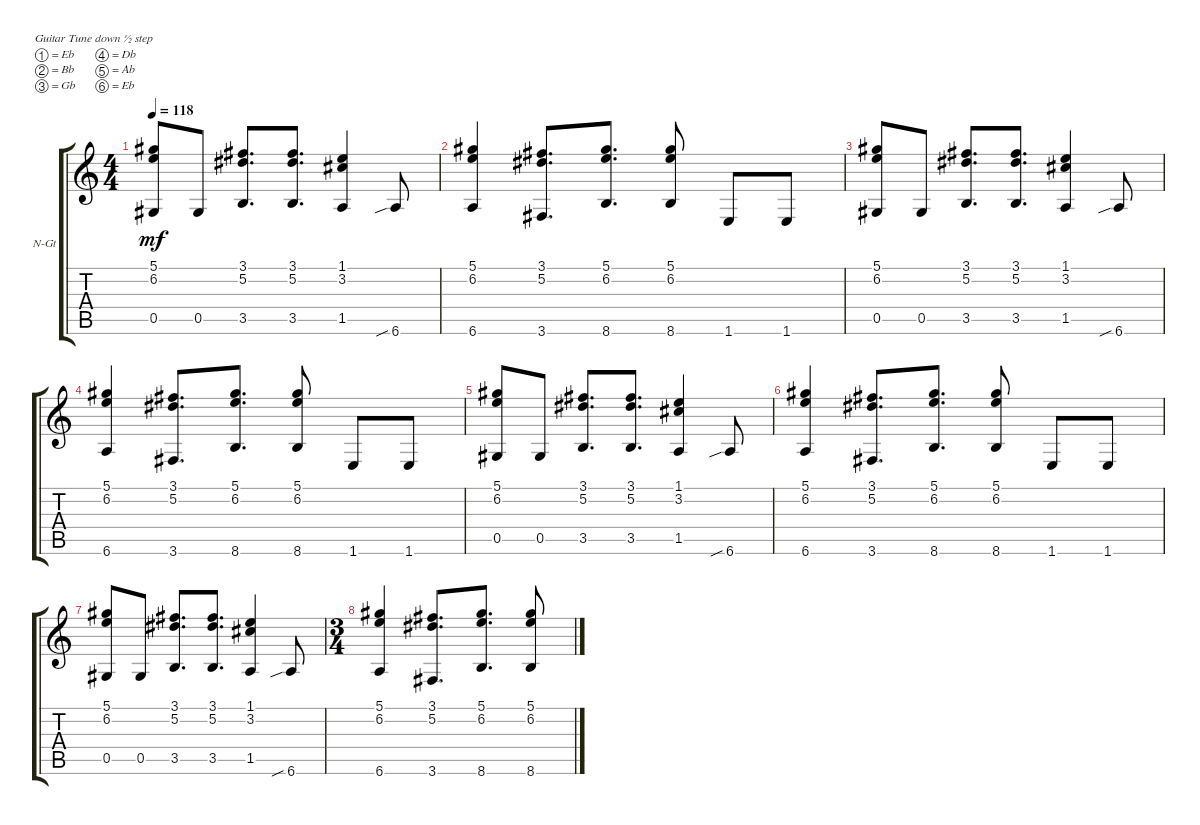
\defaultSystemsLayout 4
\bracketExtendMode groupsimilarinstruments
\firstSystemTrackNameOrientation horizontal
\otherSystemsTrackNameOrientation horizontal
\track ("Nylon Guitar" "N-Gt") {instrument acousticguitarnylon}
\staff {score tabs}
\tuning (Eb4 Bb3 Gb3 Db3 Ab2 Eb2)
\ts (4 4)
\tempo 118
\clef g2
\ks c
(0.5 5.1 6.2).8{dy mf} 0.5.8 (3.1 5.2 3.5).8{d} (3.1 5.2 3.5).8{d} (1.1 3.2 1.5).4 6.6{sib}.8 |
(5.1 6.2 6.6).4 (3.1 5.2 3.6).8{d} (5.1 6.2 8.6).8{d} (5.1 6.2 8.6).8 1.6.8 1.6.8 |
(0.5 5.1 6.2).8 0.5.8 (3.1 5.2 3.5).8{d} (3.1 5.2 3.5).8{d} (1.1 3.2 1.5).4 6.6{sib}.8 |
(5.1 6.2 6.6).4 (3.1 5.2 3.6).8{d} (5.1 6.2 8.6).8{d} (5.1 6.2 8.6).8 1.6.8 1.6.8 |
(0.5 5.1 6.2).8 0.5.8 (3.1 5.2 3.5).8{d} (3.1 5.2 3.5).8{d} (1.1 3.2 1.5).4 6.6{sib}.8 |
(5.1 6.2 6.6).4 (3.1 5.2 3.6).8{d} (5.1 6.2 8.6).8{d} (5.1 6.2 8.6).8 1.6.8 1.6.8 |
(0.5 5.1 6.2).8 0.5.8 (3.1 5.2 3.5).8{d} (3.1 5.2 3.5).8{d} (1.1 3.2 1.5).4 6.6{sib}.8 |
\ts (3 4)
(5.1 6.2 6.6).4 (3.1 5.2 3.6).8{d} (5.1 6.2 8.6).8{d} (5.1 6.2 8.6).8
